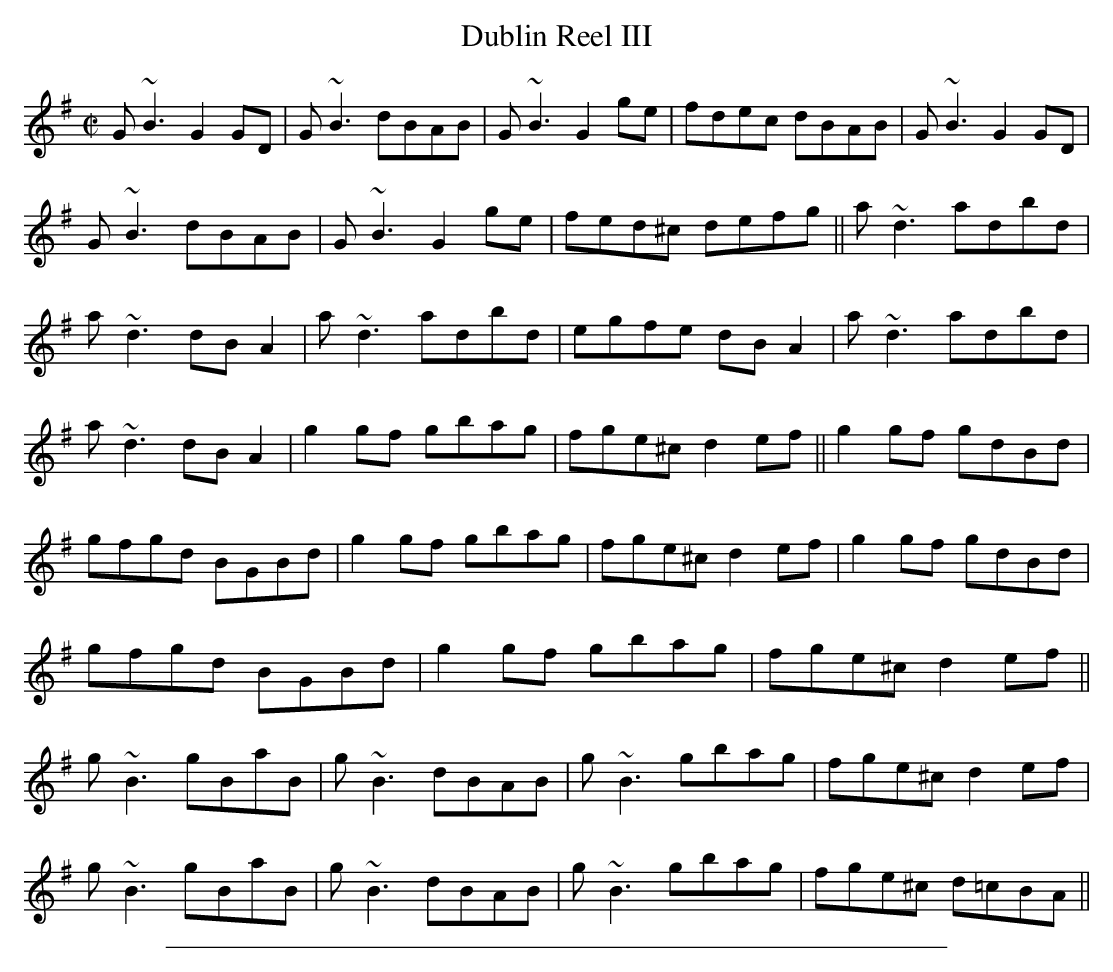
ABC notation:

X:1
T: Dublin Reel III
M:C|
K:G
G~B3 G2GD|G~B3 dBAB|G~B3 G2ge|fdec dBAB|\
G~B3 G2GD|G~B3 dBAB|G~B3 G2ge|fed^c defg||\
a~d3 adbd|a~d3 dBA2|a~d3 adbd|egfe dBA2|\
a~d3 adbd|a~d3 dBA2|g2gf gbag|fge^c d2ef||\
g2gf gdBd|gfgd BGBd|g2gf gbag|fge^c d2ef|\
g2gf gdBd|gfgd BGBd|g2gf gbag|fge^c d2ef||\
g~B3 gBaB|g~B3 dBAB|g~B3 gbag|fge^c d2ef|\
g~B3 gBaB|g~B3 dBAB|g~B3 gbag|fge^c d=cBA||
